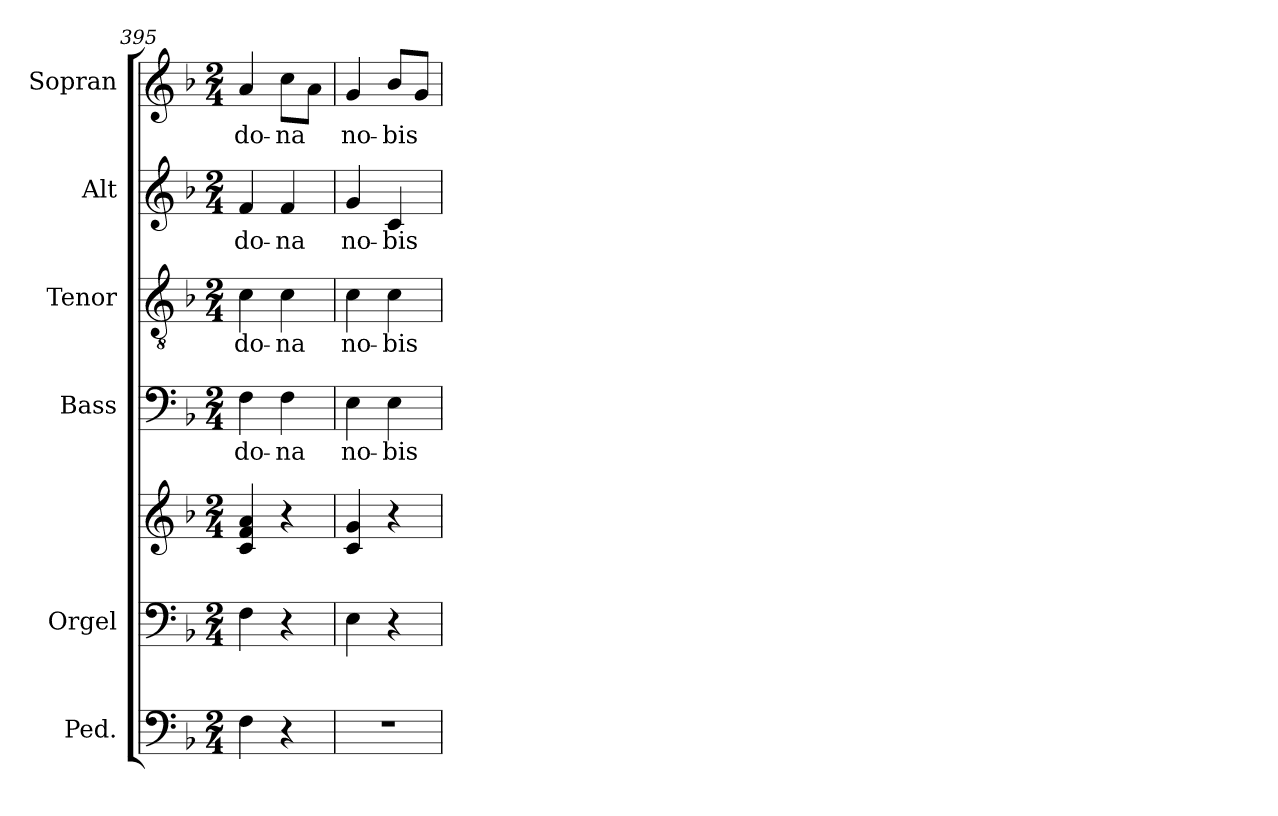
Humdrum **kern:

**kern	**kern	**kern	**kern	**text	**kern	**text	**kern	**text	**kern	**text
*part6	*part5	*part5	*part4	*part4	*part3	*part3	*part2	*part2	*part1	*part1
*staff7	*staff6	*staff5	*staff4	*staff4	*staff3	*staff3	*staff2	*staff2	*staff1	*staff1
*I"Ped.	*I"Orgel	*	*I"Bass	*	*I"Tenor	*	*I"Alt	*	*I"Sopran	*
*	*I'Org.	*	*I'B.	*	*I'T.	*	*I'A.	*	*I'S.	*
*clefF4	*clefF4	*clefG2	*clefF4	*	*clefGv2	*	*clefG2	*	*clefG2	*
*ITrd7c12	*	*	*	*	*	*	*	*	*	*
*k[b-]	*k[b-]	*k[b-]	*k[b-]	*	*k[b-]	*	*k[b-]	*	*k[b-]	*
*F:	*F:	*F:	*F:	*	*F:	*	*F:	*	*F:	*
*M2/4	*M2/4	*M2/4	*M2/4	*	*M2/4	*	*M2/4	*	*M2/4	*
=395	=395	=395	=395	=395	=395	=395	=395	=395	=395	=395
!	!	!	!	!LO:LY:b	!	!LO:LY:b	!	!LO:LY:b	!	!LO:LY:b
4FF\	4F\	4c/ 4f/ 4a/	4F\	do-	4c\	do-	4f/	do-	4a/	do-
!	!	!	!	!LO:LY:b	!	!LO:LY:b	!	!LO:LY:b	!	!LO:LY:b
4r	4r	4r	4F\	-na	4c\	-na	4f/	-na	8cc\L	-na
.	.	.	.	.	.	.	.	.	8a\J	.
=396	=396	=396	=396	=396	=396	=396	=396	=396	=396	=396
!	!	!	!	!LO:LY:b	!	!LO:LY:b	!	!LO:LY:b	!	!LO:LY:b
2r	4E\	4c/ 4g/	4E\	no-	4c\	no-	4g/	no-	4g/	no-
!	!	!	!	!LO:LY:b	!	!LO:LY:b	!	!LO:LY:b	!	!LO:LY:b
.	4r	4r	4E\	-bis	4c\	-bis	4c/	-bis	8b-/L	-bis
.	.	.	.	.	.	.	.	.	8g/J	.
=	=	=	=	=	=	=	=	=	=	=
*-	*-	*-	*-	*-	*-	*-	*-	*-	*-	*-
